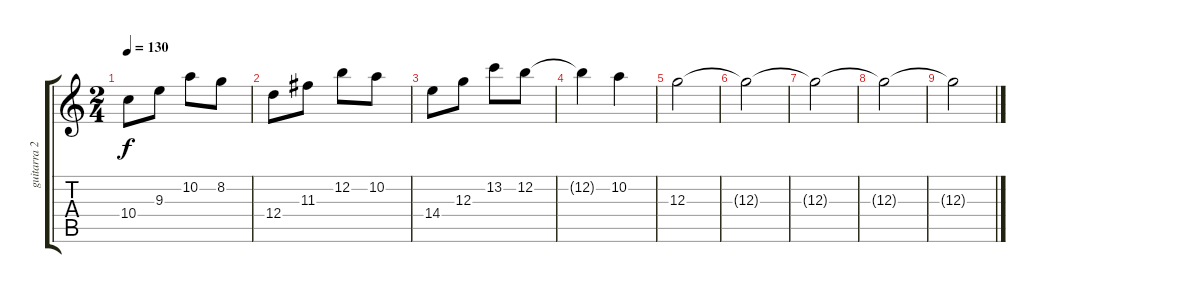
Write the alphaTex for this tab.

\track ("guitarra 2" "guitarra 2") {instrument acousticguitarsteel}
\staff {score tabs}
\tuning (E4 B3 G3 D3 A2 E2) {hide}
\ts (2 4)
\tempo 130
\clef g2
\ks c
10.4.8{dy f} 9.3.8 10.2.8 8.2.8 |
12.4.8 11.3.8 12.2.8 10.2.8 |
14.4.8 12.3.8 13.2.8 12.2.8 |
12.2{t}.4 10.2.4 |
12.3.2 |
12.3{t}.2 |
12.3{t}.2 |
12.3{t}.2 |
12.3{t}.2
